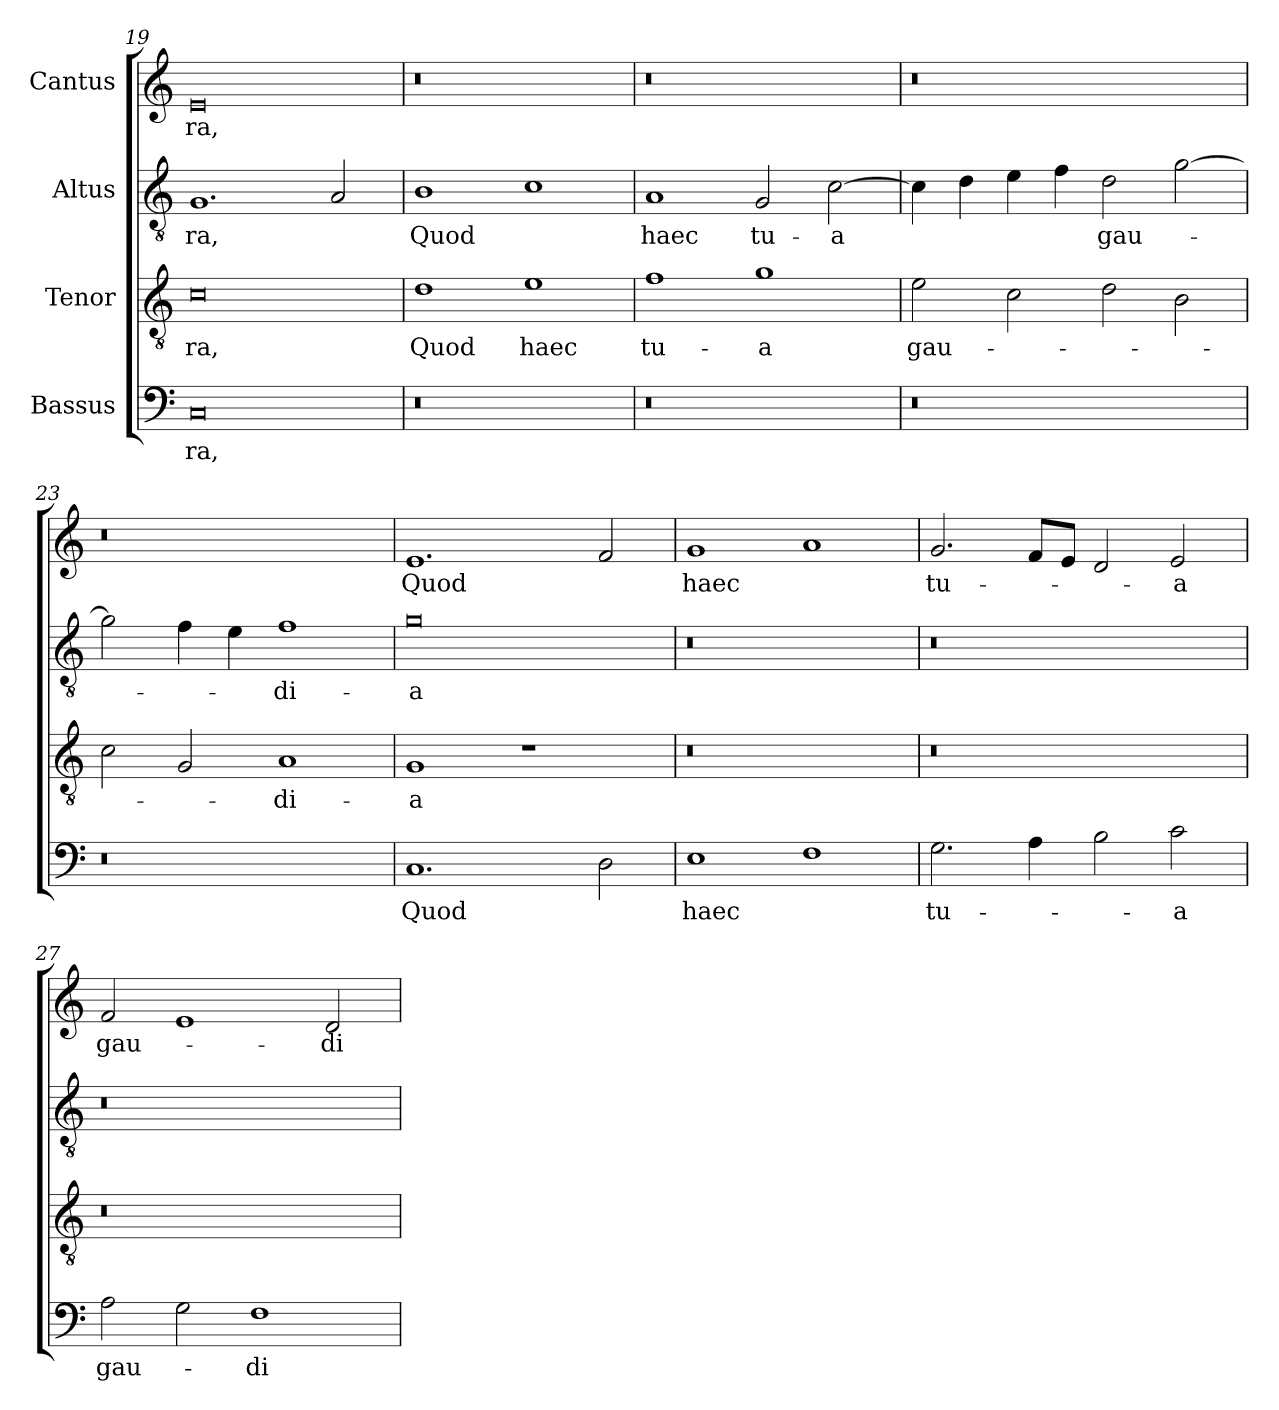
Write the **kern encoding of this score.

**kern	**text	**kern	**text	**kern	**text	**kern	**text
*part4	*part4	*part3	*part3	*part2	*part2	*part1	*part1
*staff4	*staff4	*staff3	*staff3	*staff2	*staff2	*staff1	*staff1
*I"Bassus	*	*I"Tenor	*	*I"Altus	*	*I"Cantus	*
*clefF4	*	*clefGv2	*	*clefGv2	*	*clefG2	*
*k[]	*	*k[]	*	*k[]	*	*k[]	*
*C:	*	*C:	*	*C:	*	*C:	*
=19	=19	=19	=19	=19	=19	=19	=19
!	!	!	!	!	!LO:LY:i	!	!
0C/	-ra,	0c\	-ra,	1.G/	-ra,	0e/	-ra,
.	.	.	.	2A/	.	.	.
=20	=20	=20	=20	=20	=20	=20	=20
!	!	!	!	!	!LO:LY:i	!	!
0r	.	1d\	Quod	1B\	Quod	0r	.
.	.	1e\	haec	1c\	.	.	.
=21	=21	=21	=21	=21	=21	=21	=21
!	!	!	!	!	!LO:LY:i	!	!
0r	.	1f\	tu-	1A/	haec	0r	.
!	!	!	!	!	!LO:LY:i	!	!
.	.	1g\	-a	2G/	tu-	.	.
!	!	!	!	!	!LO:LY:i	!	!
.	.	.	.	[2c\	-a	.	.
!!LO:PB:g=z
=22	=22	=22	=22	=22	=22	=22	=22
0r	.	2e\	gau-	4c\]	.	0r	.
.	.	.	.	4d\	.	.	.
.	.	2c\	.	4e\	.	.	.
.	.	.	.	4f\	.	.	.
!	!	!	!	!	!LO:LY:i	!	!
.	.	2d\	.	2d\	gau-	.	.
.	.	2B\	.	[2g\	.	.	.
=23	=23	=23	=23	=23	=23	=23	=23
0r	.	2c\	.	2g\]	.	0r	.
.	.	2G/	.	4f\	.	.	.
.	.	.	.	4e\	.	.	.
!	!	!	!	!	!LO:LY:i	!	!
.	.	1A/	-di-	1f\	-di-	.	.
=24	=24	=24	=24	=24	=24	=24	=24
!	!LO:LY:i	!	!	!	!LO:LY:i	!	!
1.C/	Quod	1G/	-a	0g\	-a	1.e/	Quod
.	.	1r	.	.	.	.	.
2D\	.	.	.	.	.	2f/	.
=25	=25	=25	=25	=25	=25	=25	=25
!	!LO:LY:i	!	!	!	!	!	!
1E\	haec	0r	.	0r	.	1g/	haec
1F\	.	.	.	.	.	1a/	.
=26	=26	=26	=26	=26	=26	=26	=26
!	!LO:LY:i	!	!	!	!	!	!
2.G\	tu-	0r	.	0r	.	2.g/	tu-
4A\	.	.	.	.	.	8f/L	.
.	.	.	.	.	.	8e/J	.
2B\	.	.	.	.	.	2d/	.
!	!LO:LY:i	!	!	!	!	!	!
2c\	-a	.	.	.	.	2e/	-a
=27	=27	=27	=27	=27	=27	=27	=27
!	!LO:LY:i	!	!	!	!	!	!
2A\	gau-	0r	.	0r	.	2f/	gau-
2G\	.	.	.	.	.	1e/	.
!	!LO:LY:i	!	!	!	!	!	!
1F\	-di-	.	.	.	.	.	.
.	.	.	.	.	.	2d/	-di-
=	=	=	=	=	=	=	=
*-	*-	*-	*-	*-	*-	*-	*-
